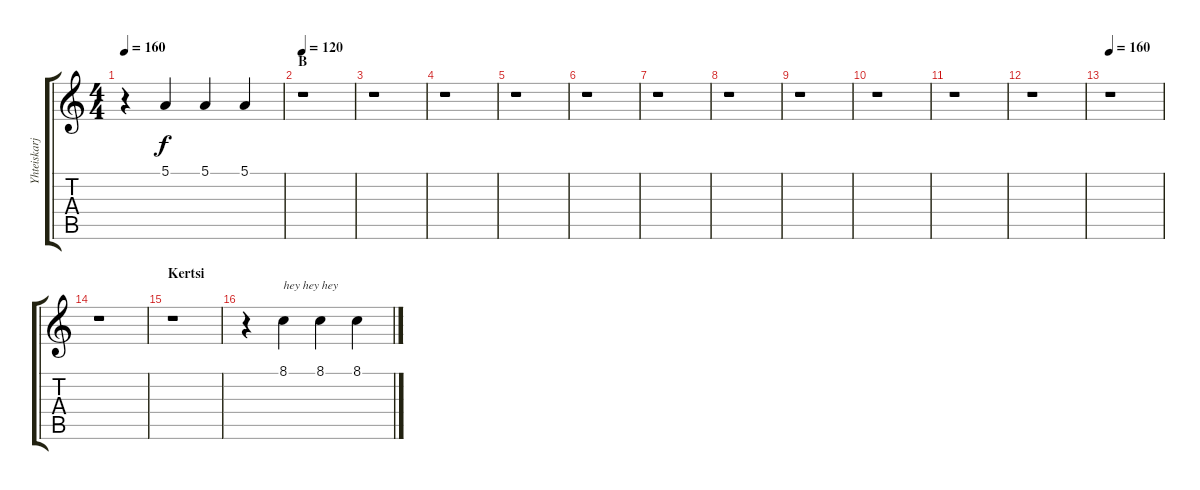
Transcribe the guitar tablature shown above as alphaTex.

\track ("Yhteiskarjunta :D" "Yhteiskarj") {instrument lead7fifths}
\staff {score tabs}
\tuning (E4 B3 G3 D3 A2 E2) {hide}
\ts (4 4)
\tempo 160
\clef g2
\ks c
r.4{dy f} 5.1.4 5.1.4 5.1.4 |
\section ("" "B")
\tempo 120
r.1 |
r.1 |
r.1 |
r.1 |
r.1 |
r.1 |
r.1 |
r.1 |
r.1 |
r.1 |
r.1 |
\tempo 160
r.1 |
r.1 |
\section ("" "Kertsi")
r.1 |
r.4 8.1.4{txt "hey hey hey"} 8.1.4 8.1.4
